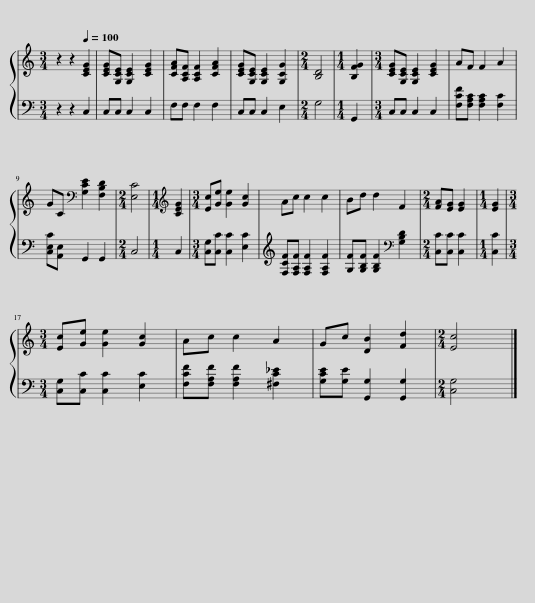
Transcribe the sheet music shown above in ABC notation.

X:1
%%score { 1 | 2 }
L:1/8
M:3/4
I:linebreak $
K:C
V:1 treble
V:2 bass
V:1
 z2 z2[Q:1/4=100] [CEG]2 | [CEG][G,CE] [G,CE]2 [CEG]2 | [CFA][A,CF] [A,CF]2 [CFA]2 | [CEG][G,CE] [G,CE]2 [G,CG]2 |[M:2/4] [B,D]4 | %5
[M:1/4] [B,FG]2 |[M:3/4] [CEG][G,CE] [G,CE]2 [CEG]2 | AF F2 A2 |$ GC[K:bass] [G,CE]2 [F,B,D]2 |[M:2/4] [E,C]4 | %10
[M:1/4][K:treble] [CEG]2 |[M:3/4] [Ec][Ge] [Ge]2 [Gc]2 | Ac c2 c2 | Bd d2 F2 |[M:2/4] [FA][EG] [EG]2 | %15
[M:1/4] [EG]2 |$[M:3/4] [Ec][Ge] [Ge]2 [Gc]2 | Ac c2 A2 | Gc [DB]2 [Fd]2 |[M:2/4] [Ec]4 |] %20
V:2
 z2 z2 C,2 | C,C, C,2 C,2 | F,F, F,2 F,2 | C,C, C,2 E,2 |[M:2/4] G,4 | %5
[M:1/4] G,,2 |[M:3/4] C,C, C,2 C,2 | [F,CF][F,A,C] [F,A,C]2 [F,C]2 |$ [C,E,C][A,,E,] G,,2 G,,2 |[M:2/4] C,4 | %10
[M:1/4] C,2 |[M:3/4] [C,G,][C,C] [C,C]2 [E,C]2 | [F,CF][F,A,F] [F,A,F]2 [F,A,F]2 | [G,F][G,B,F] [G,B,F]2[K:bass] [G,B,D]2 |[M:2/4] [C,C][C,C] [C,C]2 | %15
[M:1/4] [C,C]2 |$[M:3/4] [C,G,][C,C] [C,C]2 [E,C]2 | [F,CF][F,A,F] [F,A,F]2 [^F,C_E]2 | [G,CE][G,E] [G,,G,]2 [G,,G,]2 |[M:2/4] [C,G,]4 |] %20
